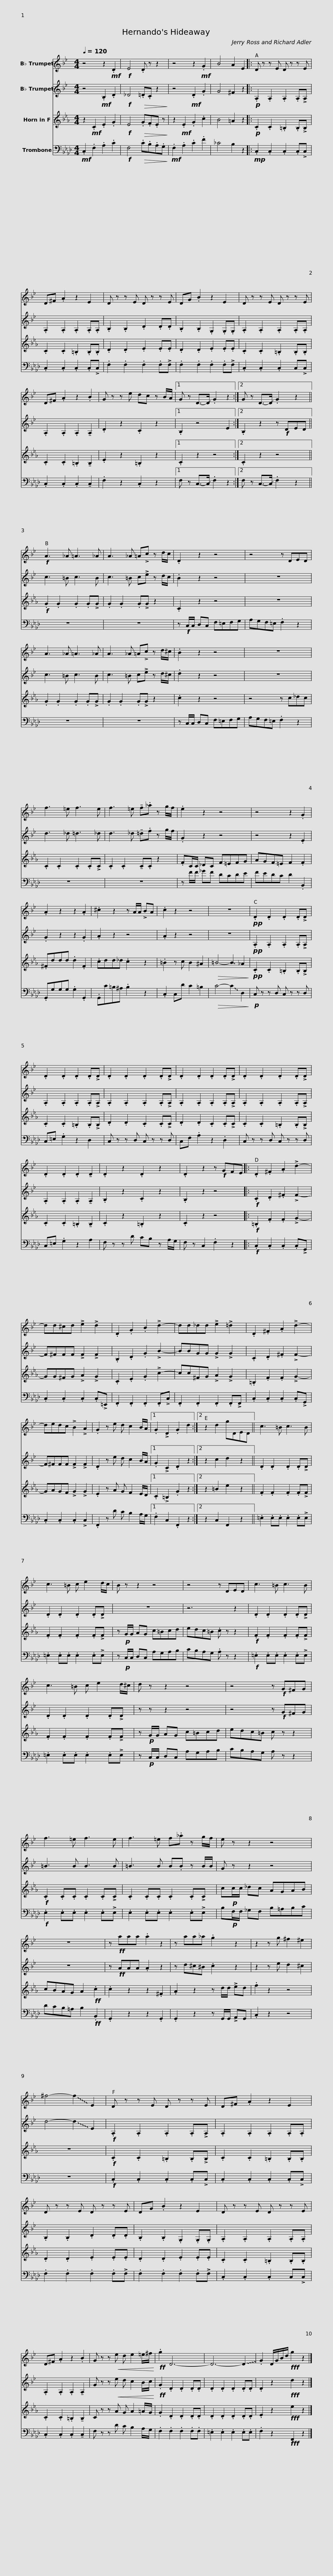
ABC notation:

X:1
%%score 1 2 3 4
L:1/8
Q:1/4=120
M:4/4
I:linebreak $
K:Ab
V:1 treble transpose=-2
V:2 treble transpose=-2
V:3 treble transpose=-7
V:4 bass
V:1
[K:Bb] z4 z2!mf! .D2 |!f! E4 .D z z2 | z4 z2!mf! .G2 | B4 A2 E2 |: D z z E D z z E |$ %5
 D^F .A2 z2 E2 | D z z E D z z E | DG .B2 z2 E2 | D z z E D z z E |$ D^F .A2 z2 .B2 | %10
 G z z e dc z B/A/ |1 G z D->!-(!D !-)!.G2 z2 :|2 G z D->!-(!D !-)!.G2 z2 ||$!f! A3 _A =A3 _A | A3 _A =A!>!c z d/c/ | %15
 .D2 z2 z4 | z4 z DED |$ A3 _A =A3 _A | A3 _A =A!>!c z d/^c/ | .B2 z2 z4 | %20
 z8 |$ f3 =e f3 e | f3 =e !tenuto!f._a z g/f/ | .e2 z2 z4 | z4 z2 .G2 |$ %25
 .A2 z2 z2 .A2 | .^c2 z2 z A/A/ !>!BA | .c2 z2 z4 | z8 |!pp! .D2 .D2 .D2 .D!>!D |$ %30
 .D2 .D2 .D2 .D!>!D | .D2 .D2 .D2 .D!>!D | .D2 .D2 .D2 .D!>!D | .D2 .D2 .D2 .D!>!D |$ .D2 .D2 .D2 !tenuto!D2 | %35
 .D2 z2 .D2 z2 | .D2 z2 z!f! GFE |: .D2 .^F2 .A2 !>!d2- |$ dd^cd !>!e2 !>!d2 | .D2 .G2 .B2 !>!d2- | %40
 dd_dd !>!e2 !>!=d2 | .D2 .^F2 .A2 !>!d2- | dedc !>!B2 !>!A2 |$ .G2 z e d c2 B/A/ |1 .G2 !>!D2 .G2 d2 :|2 %45
 z2 d2 gDED || c3 =B c3 B | c3 =B c e2 d/c/ |$ B z z2 z4 | z4 z DED | %50
 c3 =B c3 B | c3 =B c e2 d/^c/ |$ d z z2 z4 | z4 z!f! G^FG | f3 =e f3 e | %55
 f3 =e f._a z g/f/ |$ e z z2 z4 | z8 | z!ff! aaa .a2 z2 | z aa_a .g2 z2 |$ %60
 z2 z g ^f2 ^e2 | ^f4- !~(!f2 !~)!E2 | D z z E D z z E | D^F .A2 z2 E2 | D z z E D z z E |$ %65
 DG .B2 z2 E2 | D z z E D z z E | D^F .A2 z2 .B2 | G z z!<(! e d e2 =e/^f/!<)! |$!ff! .g2 D6- | %70
 D6- !~(!D2 | !~)!.G2 D/G/B/d/!fff! g2 z2 |] %72
V:2
[K:Bb] z4!mf! .B,2 .D2 |!f! _D4!>(! .=D.C z2!>)! | z4!mf! .D2 .G2 | G4 ^F2 z2 |:!p! .A,2 .A,2 .A,2 .A,!>!A, |$ %5
 .A,2 .A,2 .A,2 .A,.A, | .B,2 .B,2 .D2 .D.D | .B,2 .B,2 .G,2 .G,.G, | .A,2 .A,2 .A,2 .A,.A, |$ .A,2 .A,2 .A,2 !tenuto!A,2 | %10
 .D2 z2 .C2 z2 |1 .B,2 z4 E2 :|2 .B,2 z2 z!f! DED ||$ c3 =B c3 B | c3 =B c!>!e z d/c/ | %15
 .B2 z2 z4 | z8 |$ c3 =B c3 B | c3 =B c!>!e z d/^c/ | .d2 z2 z4 | %20
 z8 |$ d3 _d =d3 _d | d3 _d !tenuto!=d.f z g/f/ | .G2 z2 z4 | z4 z2 .E2 |$ %25
 .G2 z2 z2 .G2 | .A2 z2 z4 | .A2 z2 z4 | z8 |!pp! .A,2 .A,2 .A,2 .A,!>!A, |$ %30
 .A,2 .A,2 .A,2 .A,!>!A, | .A,2 .A,2 .A,2 .A,!>!A, | .A,2 .A,2 .A,2 .A,!>!A, | .A,2 .A,2 .A,2 .A,!>!A, |$ .A,2 .A,2 .A,2 !tenuto!A,2 | %35
 .B,2 z2 .C2 z2 | .B,2 z2 z4 |:!f! .C2 .D2 .^F2 !>!F2- |$ F^FFF !>!F2 !>!F2 | .B,2 .D2 .G2 !>!B2- | %40
 BBGG !>!G2 !>!G2 | .C2 .D2 .^F2 !>!F2- | F^FFF !>!F2 !>!F2 |$ .D2 z e d c2 B/A/ |1 .G2 !>!C2 .D2 z2 :|2 %45
 z2 c2 d2 z2 || .D2 .D2 .D2 .D!>!D | .D2 .D2 .D2 .D!>!D |$ z8 | z6 z2 | %50
 .D2 .D2 .D2 .D!>!D | .D2 .D2 .D2 .D!>!D |$ z z z2 z4 | z4 z!f! G^FG | =B3 B B3 B | %55
 =B3 B B.B z B/B/ |$ G z z2 z4 | z8 | z!ff! AAA .A2 z2 | z d^c^B .c2 z2 |$ %60
 z2 z e d2 ^c2 | d4- !~(!d2 !~)!E2 |!f! .A,2 .A,2 .A,2 .A,!>!A, | .A,2 .A,2 .A,2 .A,.A, | .B,2 .B,2 .D2 .D.D |$ %65
 .B,2 .B,2 .G,2 .G,.G, | .A,2 .A,2 .A,2 .A,.A, | .A,2 .A,2 .A,2 !tenuto!A,2 | G z z!<(! e d c2 B/c/!<)! |$!ff! .G2 .D2 .D2 .D.D | %70
 .D2 .D2 .D2 .D.D | .D2 z2!fff! d2 z2 |] %72
V:3
[K:Eb] z2!mf! .C2 .E2 .G2 |!f! E4!>(! .G.F.E z!>)! | z2!mf! .E2 .G2 .c2 | B4 =A2 z2 |:!p! .C2 .C2 .=B,2 .B,!>!B, |$ %5
 .C2 .C2 .=B,2 .B,.B, | .D2 .D2 .E2 .E.E | .D2 .D2 .E2 .E.E | .C2 .C2 .=B,2 .B,.B, |$ .C2 .C2 .=B,2 !tenuto!B,2 | %10
 .E2 z2 .=B,2 z2 |1 .C2 z2 z4 :|2 .C2 z2 z4 ||$!f! .G2 .G2 .G2 .G!>!G | .G2 .G2 .G!>!G z2 | %15
 .C2 z2 z4 | z8 |$ .G2 .G2 .G2 .G!>!G | .G2 .G2 .G!>!G z2 | .c2 z2 z4 | %20
 z4 z c_dc |$ .C2 .C2 .C2 .C!>!C | .C2 .C2 !tenuto!C.C z2 | .FC/C/ _DC F=EFG | AGF=E F2 .F2 |$ %25
 .^Fddd .d2 .F2 | .cdd_d .c2 z2 | .=B2 z c B2 ^A2 |!>(! =B4- !~(!B2 !~)!_A2!>)! |!pp! .C2 .C2 .=B,2 .B,!>!B, |$ %30
 .C2 .C2 .=B,2 .B,!>!B, | .D2 .D2 .C2 .C!>!C | .D2 .D2 .C2 .C!>!C | .C2 .C2 .=B,2 .B,!>!B, |$ .C2 .C2 .=B,2 !tenuto!B,2 | %35
 .C2 z2 .=B,2 z2 | .C2 z2 z4 |:!f! .=B,2 .F2 .F2 !>!G2- |$ GG^FG !>!A2 !>!G2 | .C2 .E2 .G2 !>!c2- | %40
 cc^FG !>!A2 !>!G2 | .=B,2 .F2 .F2 !>!G2- | GAGF !>!G2 !>!G2 |$ .E2 z A G F2 E/D/ |1 .C2 !>!=B,2 .G2 z2 :|2 %45
 z2 =B2 e2 z2 || .F2 .F2 .F2 .F!>!F | .F2 .F2 .F2 .F!>!F |$ z!p! G/G/ AG c=Bcd | edc=B .c z z2 | %50
!f! .F2 .F2 .F2 .F!>!F | .F2 .F2 .F2 .F!>!F |$ z!p! G/G/ AG c=Bcd | edc=B c z z2 |!f! .C2 .C.C .C2 .C!>!C | %55
 .C2 .C.C .C2 .C!>!C |$ c!p!c/c/ _dc AGAB | cBAG A2!ff! .c2 | .c2 z2 z2 .^F2 | .A2 z2 z d/d/ !>!ed |$ %60
 .f2 z2 z4 | z8 |!f! .C2 .C2 .=B,2 .B,!>!B, | .C2 .C2 .=B,2 .B,.B, | .D2 .D2 .E2 .E.E |$ %65
 .D2 .D2 .E2 .E.E | .C2 .C2 .=B,2 .B,.B, | .C2 .C2 .=B,2 !tenuto!B,2 | C z z A G A2 =A/G/ |$ .G2 .D2 .D2 .D.D | %70
 .D2 .D2 .D2 .D.D | .E2 z2!fff! e2 z2 |] %72
V:4
!mf! .C,2 .F,2 .A,2 .C2 |!f! F,4!>(! .C.B,.A,.G,!>)! |!mf! .F,2 .A,2 .C2 .F2 | _C4 B,2 z2 |:!mp! .C,2 .C,2 .C,2 .C,!>!C, |$ %5
 .C,2 .C,2 .C,2 .C,!>!C, | .F,2 .F,2 .F,2 .F,!>!F, | .F,2 .F,2 .F,2 .F,!>!F, | .C,2 .C,2 .C,2 C,!>!C, |$ .C,2 .C,2 .C,2 !tenuto!C,2 | %10
 .F,2 z2 .C,2 z2 |1 F, z C,->!-(!C, !-)!.F,2 z2 :|2 F, z C,->!-(!C, !-)!.F,2 z2 ||$ z8 | z8 | %15
 z!f! C,/C,/ D,C, F,=E,F,G, | A,G,F,=E, .F,2 z2 |$ z8 | z8 | z C,/C,/ D,C, F,=E,F,G, | %20
 A,G,F,=E, .F,2 z2 |$ z8 | z8 | z F/F/ _GF DCDE | FEDC D2 .B,,2 |$ %25
 .G,,G,G,G, .G,2 .G,,2 | .G,,C=B,^A, .B,2 z2 | .C,2 C,D C2 =B,2 |!>(! C4- !~(!C2 !~)!D,2!>)! |!p! C, z z D, C, z z D, |$ %30
 C,=E, .G,2 z2 D,2 | C, z z D, C, z z D, | C,F, .A,2 z2 .D,2 | C, z z D, C, z z D, |$ C,=E, .G,2 z2 A,2 | %35
 F, z z D CB, z A,/G,/ | F, z C,2 .F,2 z2 |:!f! .C,2 .C,2 .C,2 .C,!>!G,, |$ .C,2 .C,2 .C,2 .C,!>!=E,, | .F,,2 .F,,2 .F,,2 .F,,!>!C, | %40
 .F,,2 .F,,2 .F,,2 .F,,!>!F,, | .C,2 .C,2 .C,2 .C,!>!G,, | .C,2 .C,2 .C,2 !>!C,2 |$ .F,,2 z D C B,2 A,/G,/ |1 .F,2 C,2 .F,,2 z2 :|2 %45
 z2 C,2 F,,2 z2 || .=E,2 .E,.E, .E,2 .E,!>!E, | .=E,2 .E,.E, .E,2 .E,!>!E, |$ z!p! C,/C,/ D,C, A,G,A,B, | CB,A,G, .A, z z2 | %50
!f! .=E,2 .E,.E, .E,2 .E,!>!E, | .=E,2 .E,.E, .E,2 .E,!>!E, |$ z!p! C,/C,/ D,C, A,G,A,B, | CB,A,G, A, z z2 |!f! .E,2 .E,.E, .E,2 .E,!>!E, | %55
 .E,2 .E,.E, .E,2 .E,!>!E, |$ B,!p!F,/F,/ _G,F, B,=A,B,C | DCB,=A, B,2!ff! .B,,2 | .G,,2 z2 z2 .G,,2 | .G,,2 z2 z G,,/G,,/ !>!A,,G,, |$ %60
 .C,2 z2 z4 | z8 |!f! .C,2 .C,2 .C,2 .C,!>!C, | .C,2 .C,2 .C,2 .C,!>!C, | .F,2 .F,2 .F,2 .F,!>!F, |$ %65
 .F,2 .F,2 .F,2 .F,!>!F, | .C,2 .C,2 .C,2 C,!>!C, | .C,2 .C,2 .C,2 !tenuto!C,2 | F, z z D C B,2 A,/G,/ |$ .F,2 .F,2 .F,2 .F,.F, | %70
 .=E,2 .E,2 .E,2 .E,.E, | .F,2 z2!fff! F,,2 z2 |] %72
